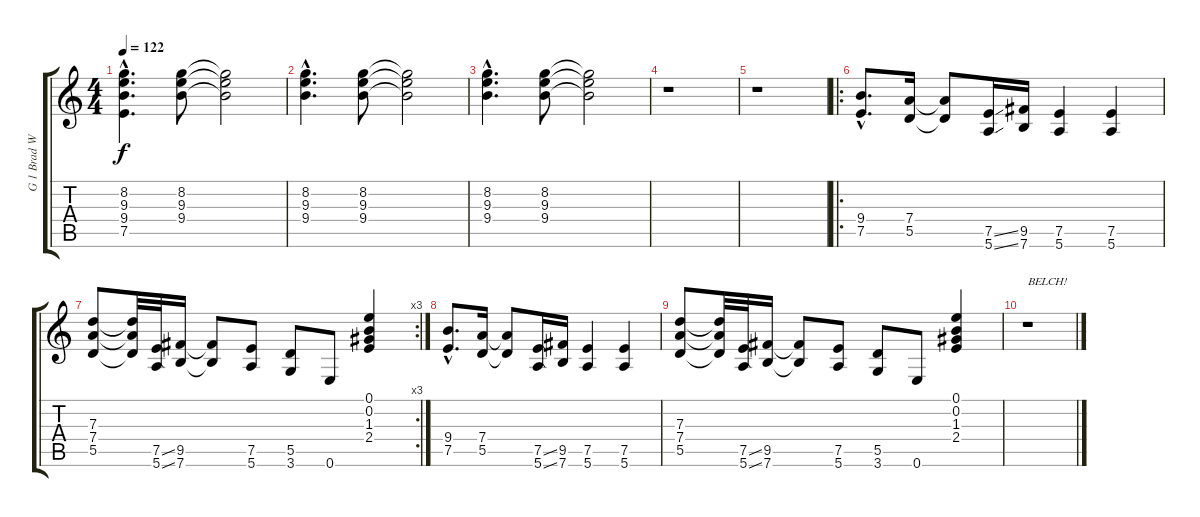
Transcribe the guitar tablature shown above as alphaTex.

\track ("G 1 Brad Whitford" "G 1 Brad W") {instrument overdrivenguitar}
\staff {score tabs}
\tuning (E4 B3 G3 D3 A2 E2) {hide}
\ts (4 4)
\tempo 122
\clef g2
\ks c
(8.2{hac} 9.3{hac} 9.4{hac} 7.5{hac}).4{d dy f} (8.2 9.3 9.4).8 (8.2{t} 9.3{t} 9.4{t}).2 |
(8.2{hac} 9.3{hac} 9.4{hac}).4{d} (8.2 9.3 9.4).8 (8.2{t} 9.3{t} 9.4{t}).2 |
(8.2{hac} 9.3{hac} 9.4{hac}).4{d} (8.2 9.3 9.4).8 (8.2{t} 9.3{t} 9.4{t}).2 |
r.1 |
r.1 |
\ro
(9.4{hac} 7.5{hac}).8{d} (7.4 5.5).16 (7.4{t} 5.5{t}).8 (7.5{ss} 5.6{ss}).16 (9.5 7.6).16 (7.5 5.6).4 (7.5 5.6).4 |
\rc 3
(7.3 7.4 5.5).8 (7.3{t} 7.4{t} 5.5{t}).32 (7.5{ss} 5.6{ss}).32 (9.5 7.6).16 (9.5{t} 7.6{t}).8 (7.5 5.6).8 (5.5 3.6).8 0.6.8 (0.1 0.2 1.3 2.4).4 |
(9.4{hac} 7.5{hac}).8{d} (7.4 5.5).16 (7.4{t} 5.5{t}).8 (7.5{ss} 5.6{ss}).16 (9.5 7.6).16 (7.5 5.6).4 (7.5 5.6).4 |
(7.3 7.4 5.5).8 (7.3{t} 7.4{t} 5.5{t}).32 (7.5{ss} 5.6{ss}).32 (9.5 7.6).16 (9.5{t} 7.6{t}).8 (7.5 5.6).8 (5.5 3.6).8 0.6.8 (0.1 0.2 1.3 2.4).4 |
r.1{txt "BELCH!"}
